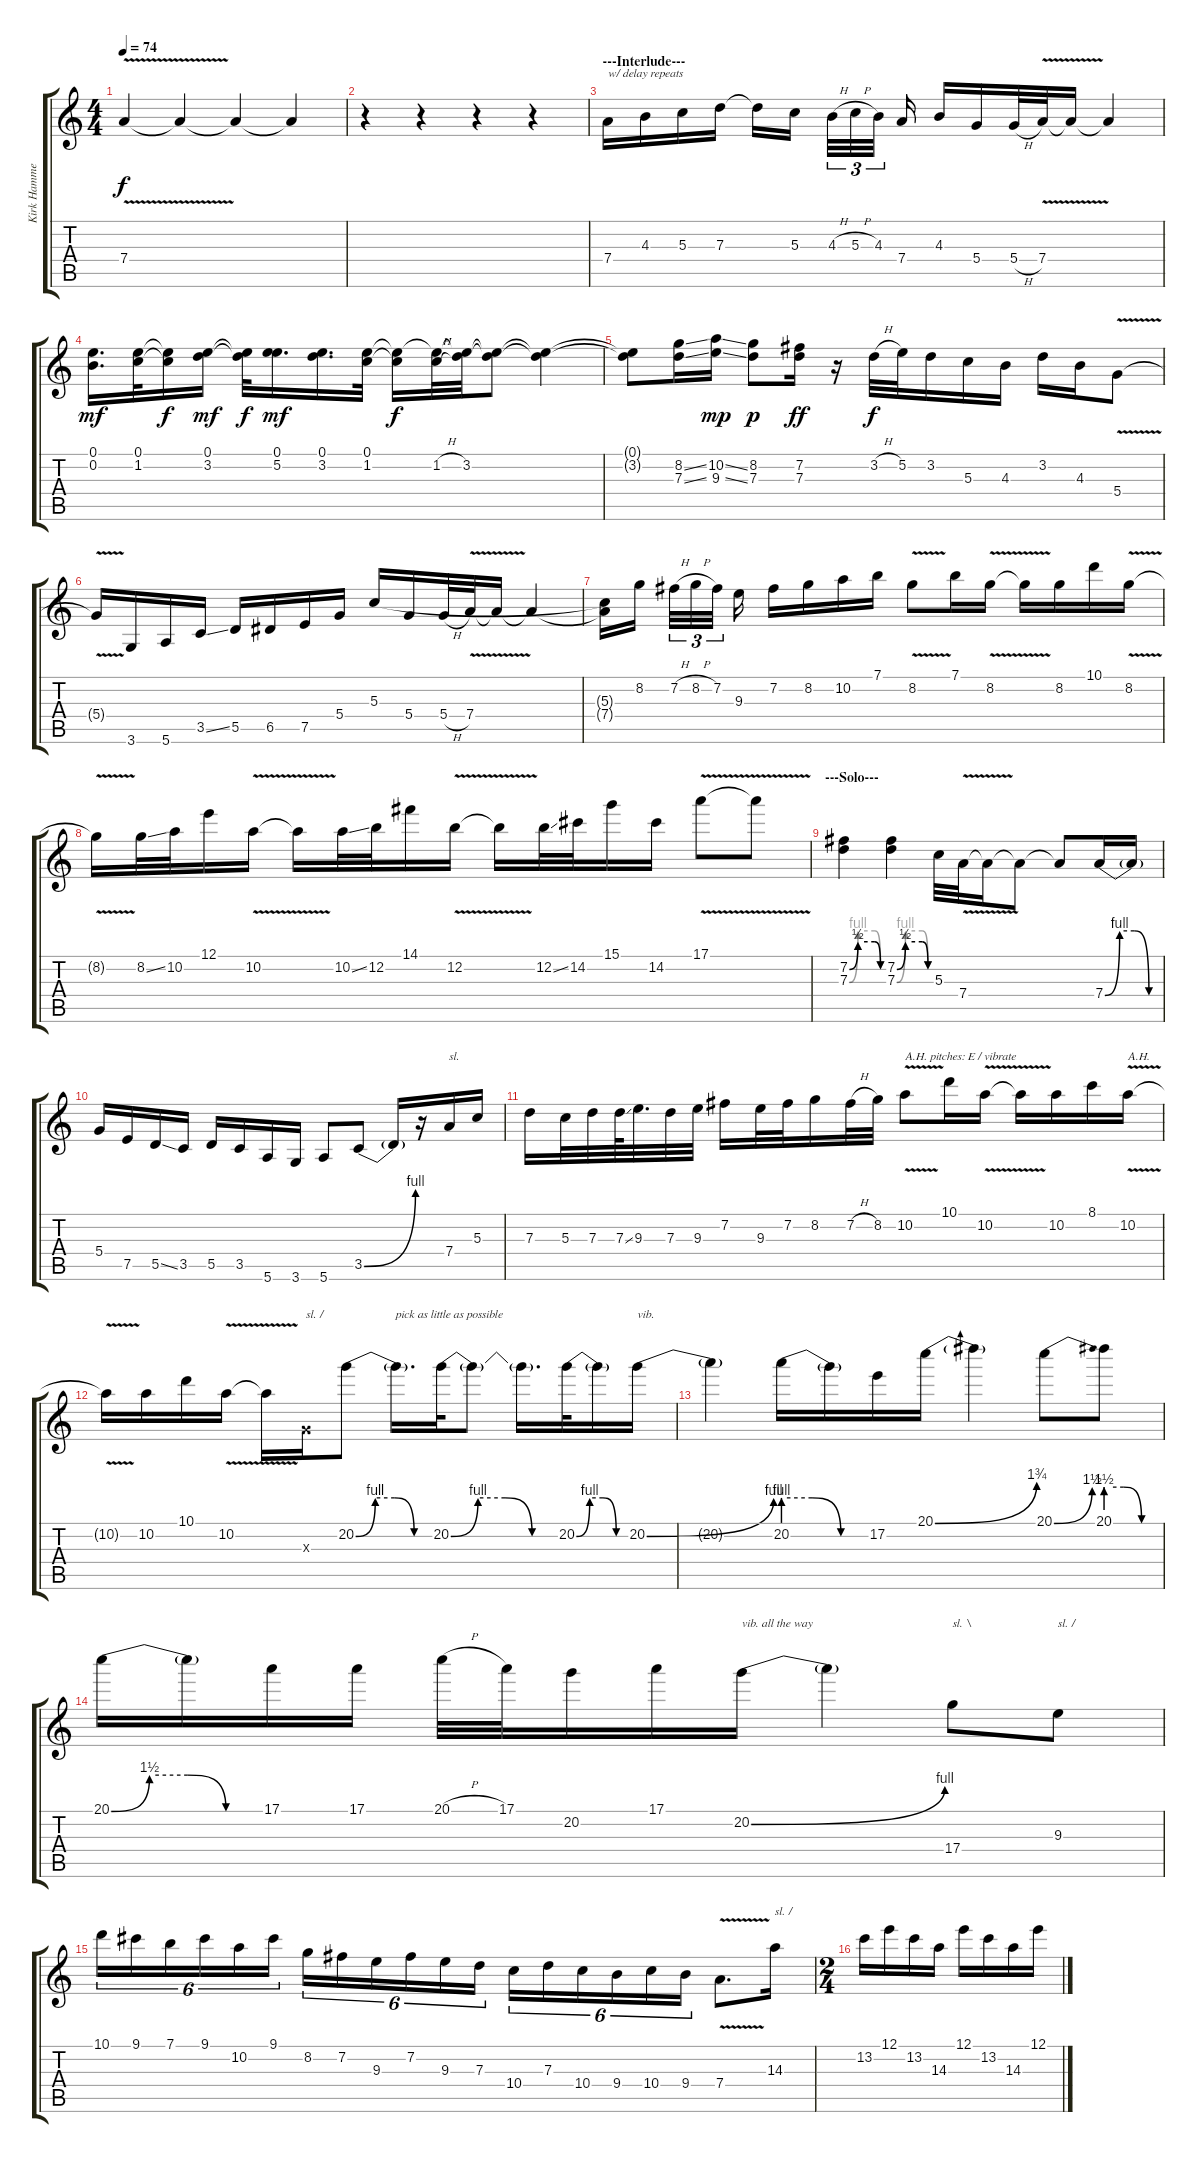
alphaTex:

\track ("Kirk Hammett" "Kirk Hamme") {instrument electricguitarjazz}
\staff {score tabs}
\tuning (E4 B3 G3 D3 A2 E2) {hide}
\ts (4 4)
\tempo 74
\clef g2
\ks c
7.4{v}.4{dy f} 7.4{t}.4 7.4{t}.4 7.4{t}.4 |
r.4 r.4 r.4 r.4 |
\section ("" "---Interlude---")
7.4.16{txt "w/ delay repeats" volume 12 instrument electricguitarjazz} 4.3.16 5.3.16 7.3.16 7.3{t}.16 5.3.16 4.3{h}.32{tu (3 2)} 5.3{h}.32{tu (3 2)} 4.3.32{tu (3 2)} 7.4.16 4.3.16 5.4.16 5.4{h}.32 7.4{v}.32 7.4{t}.16 7.4{t}.4 |
(0.1 0.2).16{d dy mf} (0.1 1.2).32 (0.1{t} 1.2{t}).16{dy f} (0.1 3.2).16{dy mf} (0.1{t} 3.2{t}).32{dy f} (0.1 5.2).16{d dy mf} (0.1 3.2).16{d} (0.1 1.2).32 (0.1{t} 1.2{t}).16{dy f} (0.1{t} 1.2{h}).32 (0.1{t} 3.2).32 (0.1{t} 3.2{t}).8 (0.1{t} 3.2{t}).4 |
(0.1{t} 3.2{t}).8 (8.2{ss} 7.3{ss}).16 (10.2{ss} 9.3{ss}).16{dy mp} (8.2 7.3).8{dy p} (7.2 7.3).16{dy ff} r.16 3.2{h}.32{dy f} 5.2.32 3.2.16 5.3.16 4.3.16 3.2.16 4.3.16 5.4{v}.8 |
5.4{t}.16 3.6.16 5.6.16 3.5{ss}.16 5.5.16 6.5.16 7.5.16 5.4.16 5.3.16 5.4.16 5.4{h}.32 7.4{v}.32 7.4{t}.16 7.4{t}.4 |
(5.3{t} 7.4{t}).16 8.2.16 7.2{h}.32{tu (3 2)} 8.2{h}.32{tu (3 2)} 7.2.32{tu (3 2)} 9.3.16 7.2.16 8.2.16 10.2.16 7.1.16 8.2{v}.8 7.1.16 8.2{v}.16 8.2{t}.16 8.2.16 10.1.16 8.2{v}.16 |
8.2{t}.16 8.2{ss}.32 10.2.32 12.1.16 10.2{v}.16 10.2{t}.16 10.2{ss}.32 12.2.32 14.1.16 12.2{v}.16 12.2{t}.16 12.2{ss}.32 14.2.32 15.1.16 14.2.16 17.1{v}.8 17.1{t}.8 |
\section ("" "---Solo---")
(7.2{be (custom 0 0 15 2 45 2 55 0 60 0)} 7.3{be (custom 0 0 15 4 45 4 55 0 60 0)}).4{volume 14 instrument distortionguitar} (7.2{be (custom 0 0 15 2 45 2 55 0 60 0)} 7.3{be (custom 0 0 15 4 45 4 55 0 60 0)}).4 5.3.32 7.4{v}.32 7.4{t}.16 7.4{t}.8 7.4{t}.8 7.4{be (custom 0 0 15 4 30 4 45 0 60 0)}.16 7.4{t}.16 |
5.4.16 7.5.16 5.5{ss}.16 3.5.16 5.5.16 3.5.16 5.6.16 3.6.16 5.6.8 3.5{be (bend 0 0 60 4)}.8 3.5{t}.16 r.16 7.4.16{txt "sl."} 5.3.16 |
7.3.16 5.3.32 7.3.32 7.3{ss}.64 9.3.32{d} 7.3.32 9.3.32 7.2.16 9.3.32 7.2.32 8.2.16 7.2{h}.32 8.2.32 10.2{v}.8{txt "A.H. pitches: E / vibrate"} 10.1.16 10.2{v}.16 10.2{t}.16 10.2.16 8.1.16 10.2{v}.16{txt "A.H."} |
10.2{t}.16 10.2.16 10.1.16 10.2{v}.16 10.2{t}.16 0.3{x}.16{txt "sl. /"} 20.2{be (custom 0 0 15 4 30 4 45 0 60 0)}.8 20.2{t}.16{d txt "pick as little as possible"} 20.2{be (custom 0 0 15 4 30 4 45 0 60 0)}.32 20.2{t}.8 20.2{t}.16{d} 20.2{be (custom 0 0 15 4 30 4 45 0 60 0)}.32 20.2{t}.16 20.2{be (bend 0 0 60 4)}.16{txt "vib."} |
20.2{t}.4 20.2{be (custom 0 4 20 4 40 0 60 0)}.16 20.2{t}.16 17.2.16 20.1{be (bend 0 0 60 7)}.16 20.1{t}.4 20.1{be (bend 0 0 60 6)}.8 20.1{be (custom 0 6 20 6 40 0 60 0)}.8 |
20.1{be (custom 0 0 15 6 30 6 45 0 60 0)}.16 20.1{t}.16 17.1.16 17.1.16 20.1{h}.32 17.1.32 20.2.16 17.1.16 20.2{be (bend 0 0 60 4)}.16{txt "vib. all the way"} 20.2{t}.4 17.4.8{txt "sl. \\"} 9.3.8{txt "sl. /"} |
10.1.16{tu (6 4)} 9.1.16{tu (6 4)} 7.1.16{tu (6 4)} 9.1.16{tu (6 4)} 10.2.16{tu (6 4)} 9.1.16{tu (6 4)} 8.2.16{tu (6 4)} 7.2.16{tu (6 4)} 9.3.16{tu (6 4)} 7.2.16{tu (6 4)} 9.3.16{tu (6 4)} 7.3.16{tu (6 4)} 10.4.16{tu (6 4)} 7.3.16{tu (6 4)} 10.4.16{tu (6 4)} 9.4.16{tu (6 4)} 10.4.16{tu (6 4)} 9.4.16{tu (6 4)} 7.4{v}.8{d} 14.3.16{txt "sl. /"} |
\ts (2 4)
13.2.16 12.1.16 13.2.16 14.3.16 12.1.16 13.2.16 14.3.16 12.1.16
